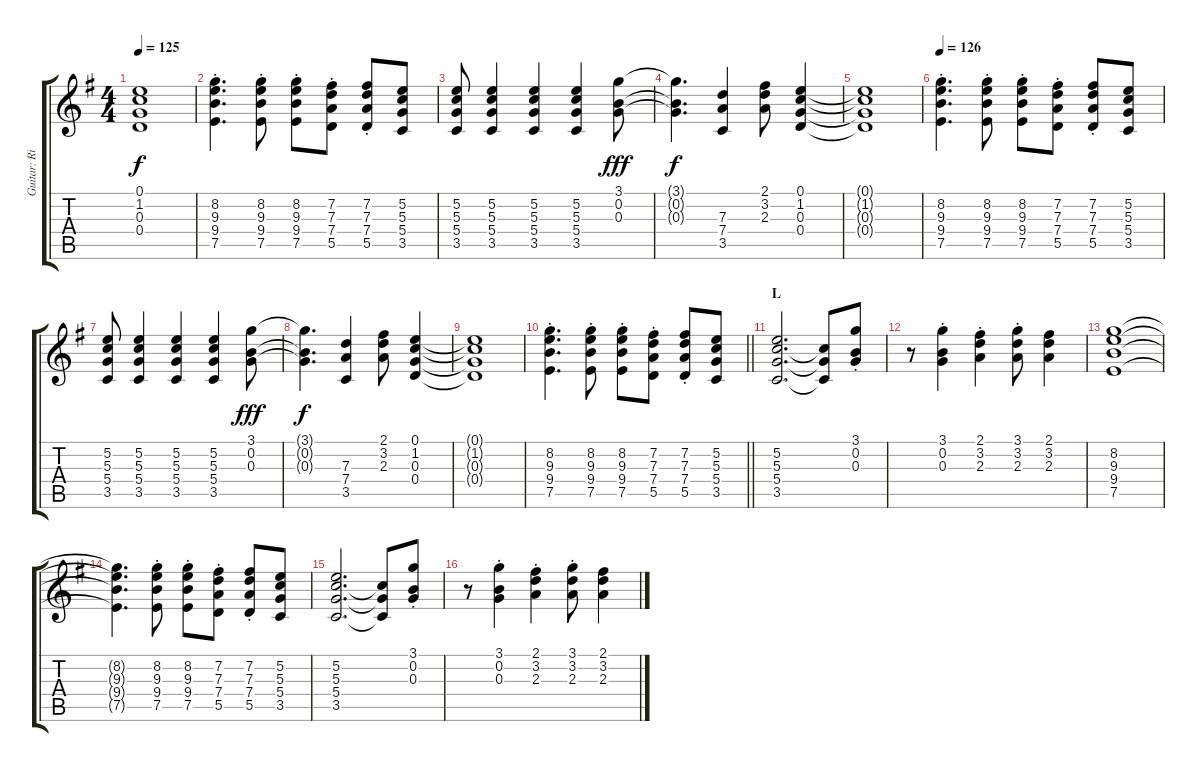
\track ("Guitar: Rik" "Guitar: Ri") {instrument distortionguitar}
\staff {score tabs}
\tuning (E4 B3 G3 D3 A2 E2) {hide}
\ts (4 4)
\tempo 125
\clef g2
\ks g
(0.1{t} 1.2{t} 0.3{t} 0.4{t}).1{dy f} |
(8.2{st} 9.3 9.4 7.5).4{d} (8.2{st} 9.3 9.4 7.5).8 (8.2{st} 9.3 9.4 7.5).8 (7.2{st} 7.3 7.4 5.5).8 (7.2{st} 7.3 7.4 5.5).8 (5.2 5.3 5.4 3.5).8 |
(5.2 5.3 5.4 3.5).8 (5.2 5.3 5.4 3.5).4 (5.2 5.3 5.4 3.5).4 (5.2 5.3 5.4 3.5).4 (3.1 0.2 0.3).8{dy fff} |
(3.1{t} 0.2{t} 0.3{t}).4{d dy f} (7.3 7.4 3.5).4 (2.1 3.2 2.3).8 (0.1 1.2 0.3 0.4).4 |
(0.1{t} 1.2{t} 0.3{t} 0.4{t}).1 |
\tempo 126
(8.2{st} 9.3 9.4 7.5).4{d} (8.2{st} 9.3 9.4 7.5).8 (8.2{st} 9.3 9.4 7.5).8 (7.2{st} 7.3 7.4 5.5).8 (7.2{st} 7.3 7.4 5.5).8 (5.2 5.3 5.4 3.5).8 |
(5.2 5.3 5.4 3.5).8 (5.2 5.3 5.4 3.5).4 (5.2 5.3 5.4 3.5).4 (5.2 5.3 5.4 3.5).4 (3.1 0.2 0.3).8{dy fff} |
(3.1{t} 0.2{t} 0.3{t}).4{d dy f} (7.3 7.4 3.5).4 (2.1 3.2 2.3).8 (0.1 1.2 0.3 0.4).4 |
(0.1{t} 1.2{t} 0.3{t} 0.4{t}).1 |
\barLineRight lightlight
(8.2{st} 9.3 9.4 7.5).4{d} (8.2{st} 9.3 9.4 7.5).8 (8.2{st} 9.3 9.4 7.5).8 (7.2{st} 7.3 7.4 5.5).8 (7.2{st} 7.3 7.4 5.5).8 (5.2 5.3 5.4 3.5).8 |
\section ("" "L")
(5.2 5.3 5.4 3.5).2{d} (5.3{t} 5.4{t} 3.5{t}).8 (3.1{st} 0.2{st} 0.3{st}).8 |
r.8 (3.1{st} 0.2{st} 0.3{st}).4 (2.1{st} 3.2{st} 2.3{st}).4 (3.1{st} 3.2{st} 2.3{st}).8 (2.1 3.2 2.3).4 |
(8.2 9.3 9.4 7.5).1 |
(8.2{t} 9.3{t} 9.4{t} 7.5{t}).4{d} (8.2{st} 9.3 9.4 7.5).8 (8.2{st} 9.3 9.4 7.5).8 (7.2{st} 7.3 7.4 5.5).8 (7.2{st} 7.3 7.4 5.5).8 (5.2 5.3 5.4 3.5).8 |
(5.2 5.3 5.4 3.5).2{d} (5.3{t} 5.4{t} 3.5{t}).8 (3.1{st} 0.2{st} 0.3{st}).8 |
r.8 (3.1{st} 0.2{st} 0.3{st}).4 (2.1{st} 3.2{st} 2.3{st}).4 (3.1{st} 3.2{st} 2.3{st}).8 (2.1 3.2 2.3).4
